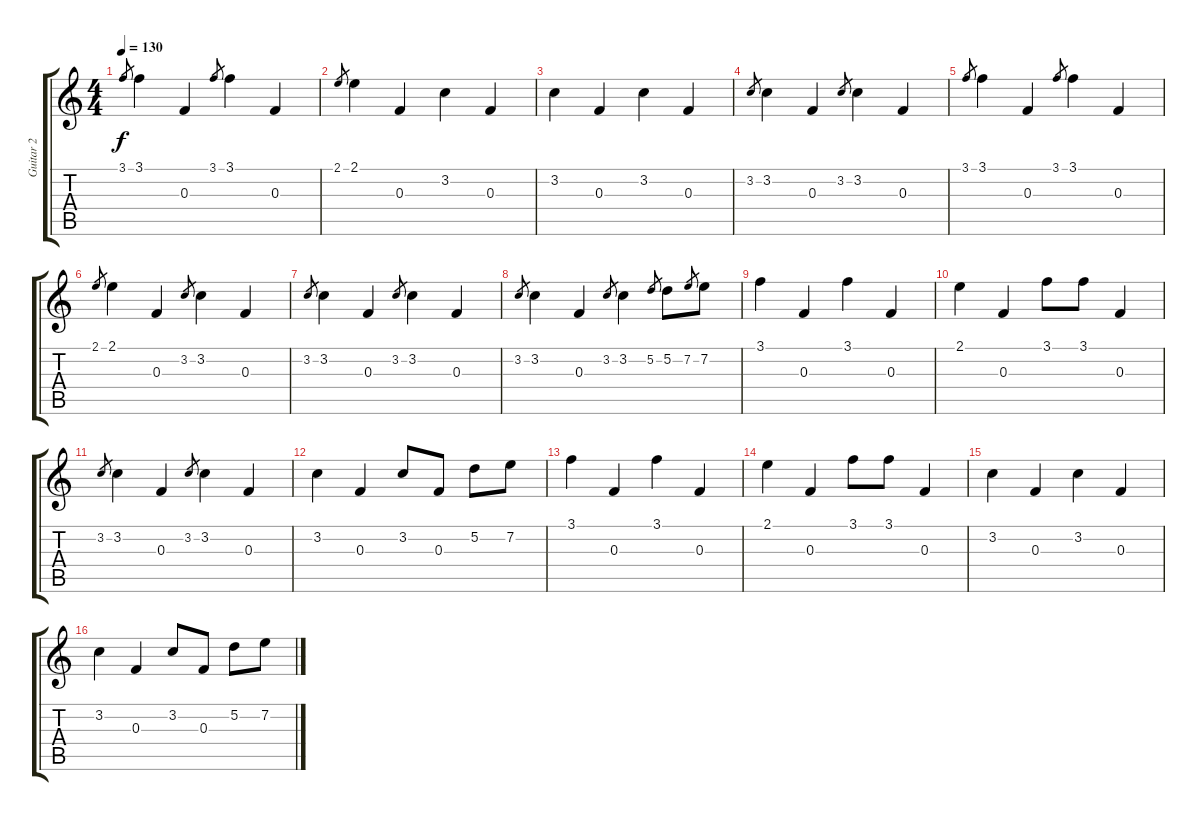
\track ("Guitar 2" "Guitar 2") {instrument acousticguitarnylon}
\staff {score tabs}
\tuning (D4 A3 F3 C3 G2 C2) {hide}
\ts (4 4)
\tempo 130
\clef g2
\ks c
3.1.8{gr dy f instrument acousticguitarnylon} 3.1.4 0.3.4 3.1.8{gr} 3.1.4 0.3.4 |
2.1.8{gr} 2.1.4 0.3.4 3.2.4 0.3.4 |
3.2.4 0.3.4 3.2.4 0.3.4 |
3.2.8{gr} 3.2.4 0.3.4 3.2.8{gr} 3.2.4 0.3.4 |
3.1.8{gr} 3.1.4 0.3.4 3.1.8{gr} 3.1.4 0.3.4 |
2.1.8{gr} 2.1.4 0.3.4 3.2.8{gr} 3.2.4 0.3.4 |
3.2.8{gr} 3.2.4 0.3.4 3.2.8{gr} 3.2.4 0.3.4 |
3.2.8{gr} 3.2.4 0.3.4 3.2.8{gr} 3.2.4 5.2.8{gr} 5.2.8 7.2.8{gr} 7.2.8 |
3.1.4 0.3.4 3.1.4 0.3.4 |
2.1.4 0.3.4 3.1.8 3.1.8 0.3.4 |
3.2.8{gr} 3.2.4 0.3.4 3.2.8{gr} 3.2.4 0.3.4 |
3.2.4 0.3.4 3.2.8 0.3.8 5.2.8 7.2.8 |
3.1.4 0.3.4 3.1.4 0.3.4 |
2.1.4 0.3.4 3.1.8 3.1.8 0.3.4 |
3.2.4 0.3.4 3.2.4 0.3.4 |
3.2.4 0.3.4 3.2.8 0.3.8 5.2.8 7.2.8
